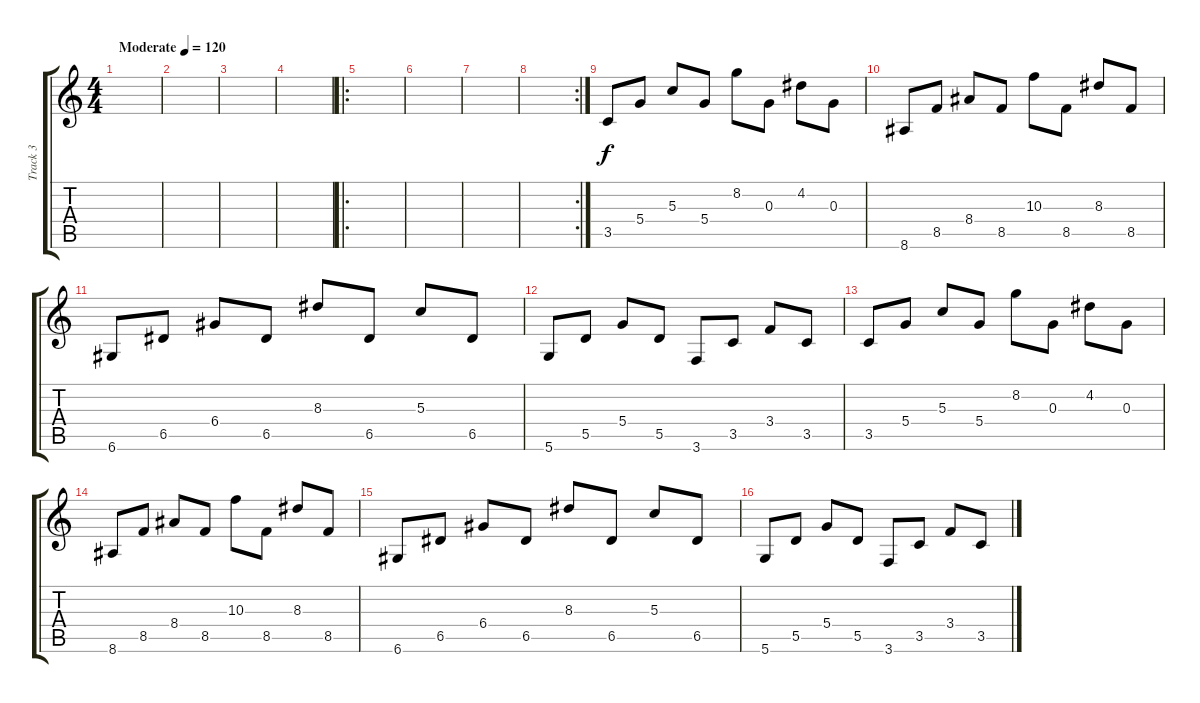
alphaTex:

\track ("Track 3" "Track 3") {instrument acousticguitarsteel}
\staff {score tabs}
\tuning (E4 B3 G3 D3 A2 D2) {hide}
\ts (4 4)
\tempo (120 "Moderate")
\clef g2
\ks c
|
|
|
|
\ro
|
|
|
\rc 2
|
3.5.8{instrument electricgrandpiano} 5.4.8 5.3.8 5.4.8 8.2.8 0.3.8 4.2.8 0.3.8 |
8.6.8{instrument electricgrandpiano} 8.5.8 8.4.8 8.5.8 10.3.8 8.5.8 8.3.8 8.5.8 |
6.6.8 6.5.8 6.4.8 6.5.8 8.3.8 6.5.8 5.3.8 6.5.8 |
5.6.8 5.5.8 5.4.8 5.5.8 3.6.8 3.5.8 3.4.8 3.5.8 |
3.5.8{instrument electricgrandpiano} 5.4.8 5.3.8 5.4.8 8.2.8 0.3.8 4.2.8 0.3.8 |
8.6.8{instrument electricgrandpiano} 8.5.8 8.4.8 8.5.8 10.3.8 8.5.8 8.3.8 8.5.8 |
6.6.8 6.5.8 6.4.8 6.5.8 8.3.8 6.5.8 5.3.8 6.5.8 |
5.6.8 5.5.8 5.4.8 5.5.8 3.6.8 3.5.8 3.4.8 3.5.8
